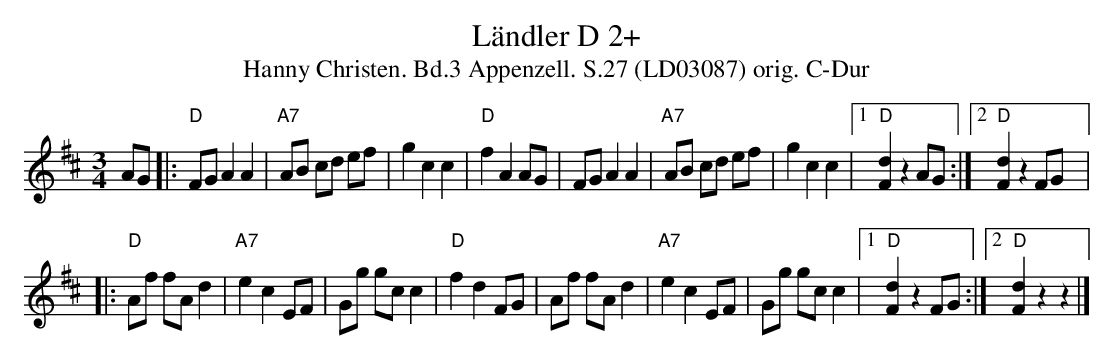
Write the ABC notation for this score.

X:1
T:Ländler D 2+
T:Hanny Christen. Bd.3 Appenzell. S.27 (LD03087) orig. C-Dur
M:3/4
L:1/8
K:Dmaj
AG |: "D"FG A2 A2 | "A7"AB cd ef | g2 c2 c2 | "D"f2 A2 AG | \
FG A2 A2 | "A7"AB cd ef | g2 c2 c2 |1 "D"[Fd]2 z2 AG :|2 "D"[dF]2 z2 FG |:
"D"Af fA d2 | "A7"e2 c2 EF | Gg gc c2 | "D"f2 d2 FG | \
Af fA d2 | "A7"e2 c2 EF | Gg gc c2 |1 "D"[dF]2 z2 FG :|2 "D"[Fd]2 z2 z2 |]
